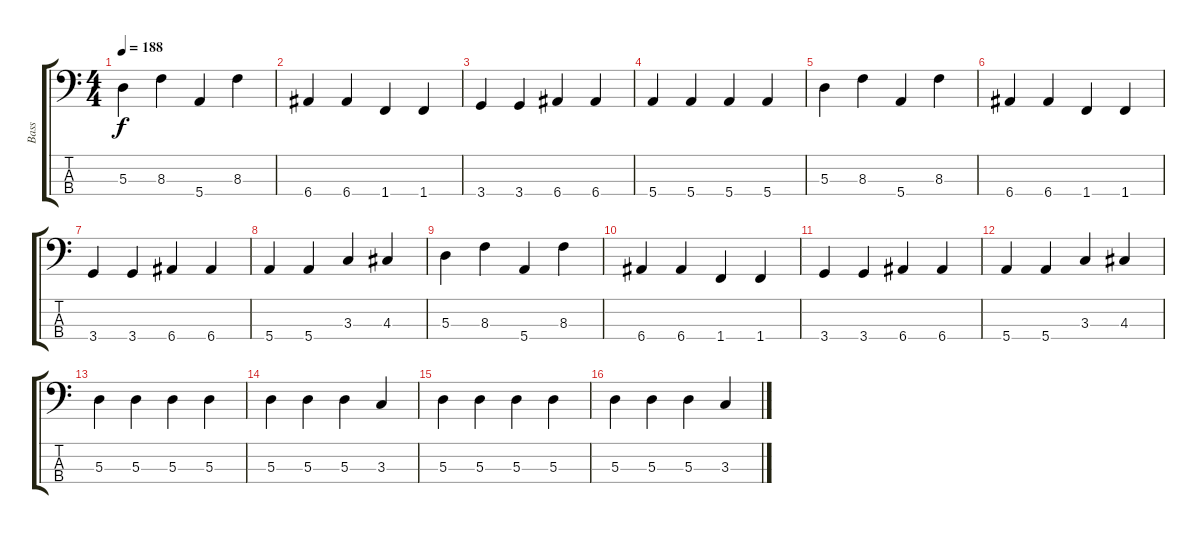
\track ("Bass" "Bass") {instrument electricbassfinger}
\staff {score tabs}
\tuning (G2 D2 A1 E1) {hide}
\ts (4 4)
\tempo 188
\clef f4
\ks c
5.3.4{dy f} 8.3.4 5.4.4 8.3.4 |
6.4.4 6.4.4 1.4.4 1.4.4 |
3.4.4 3.4.4 6.4.4 6.4.4 |
5.4.4 5.4.4 5.4.4 5.4.4 |
5.3.4 8.3.4 5.4.4 8.3.4 |
6.4.4 6.4.4 1.4.4 1.4.4 |
3.4.4 3.4.4 6.4.4 6.4.4 |
5.4.4 5.4.4 3.3.4 4.3.4 |
5.3.4 8.3.4 5.4.4 8.3.4 |
6.4.4 6.4.4 1.4.4 1.4.4 |
3.4.4 3.4.4 6.4.4 6.4.4 |
5.4.4 5.4.4 3.3.4 4.3.4 |
5.3.4 5.3.4 5.3.4 5.3.4 |
5.3.4 5.3.4 5.3.4 3.3.4 |
5.3.4 5.3.4 5.3.4 5.3.4 |
5.3.4 5.3.4 5.3.4 3.3.4
